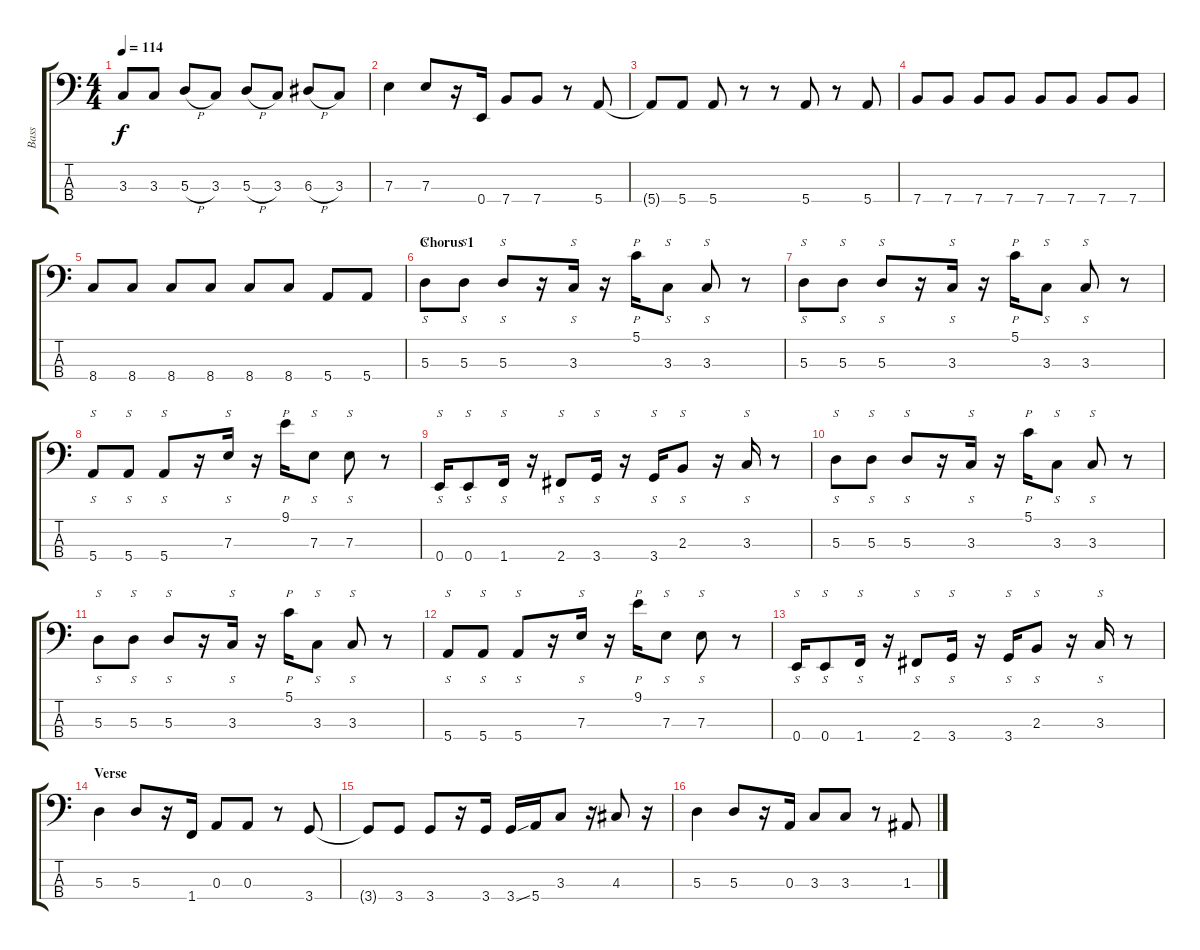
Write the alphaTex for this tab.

\track ("Bass" "Bass") {instrument electricbassfinger}
\staff {score tabs}
\tuning (G2 D2 A1 E1) {hide}
\ts (4 4)
\tempo 114
\clef f4
\ks c
3.3{t}.8{dy f} 3.3.8 5.3{h}.8 3.3.8 5.3{h}.8 3.3.8 6.3{h}.8 3.3.8 |
7.3.4 7.3.8 r.16 0.4.16 7.4.8 7.4.8 r.8 5.4.8 |
5.4{t}.8 5.4.8 5.4.8 r.8 r.8 5.4.8 r.8 5.4.8 |
7.4.8 7.4.8 7.4.8 7.4.8 7.4.8 7.4.8 7.4.8 7.4.8 |
8.4.8 8.4.8 8.4.8 8.4.8 8.4.8 8.4.8 5.4.8 5.4.8 |
\section ("" "Chorus 1")
5.3.8{s instrument slapbass1} 5.3.8{s} 5.3.8{s} r.16 3.3.16{s} r.16 5.1.16{p} 3.3.8{s} 3.3.8{s} r.8 |
5.3.8{s} 5.3.8{s} 5.3.8{s} r.16 3.3.16{s} r.16 5.1.16{p} 3.3.8{s} 3.3.8{s} r.8 |
5.4.8{s} 5.4.8{s} 5.4.8{s} r.16 7.3.16{s} r.16 9.1.16{p} 7.3.8{s} 7.3.8{s} r.8 |
0.4.16{s} 0.4.8{s} 1.4.16{s} r.16 2.4.8{s} 3.4.16{s} r.16 3.4.16{s} 2.3.8{s} r.16 3.3.16{s} r.8 |
5.3.8{s} 5.3.8{s} 5.3.8{s} r.16 3.3.16{s} r.16 5.1.16{p} 3.3.8{s} 3.3.8{s} r.8 |
5.3.8{s} 5.3.8{s} 5.3.8{s} r.16 3.3.16{s} r.16 5.1.16{p} 3.3.8{s} 3.3.8{s} r.8 |
5.4.8{s} 5.4.8{s} 5.4.8{s} r.16 7.3.16{s} r.16 9.1.16{p} 7.3.8{s} 7.3.8{s} r.8 |
0.4.16{s} 0.4.8{s} 1.4.16{s} r.16 2.4.8{s} 3.4.16{s} r.16 3.4.16{s} 2.3.8{s} r.16 3.3.16{s} r.8 |
\section ("" "Verse")
5.3.4{instrument electricbassfinger} 5.3.8 r.16 1.4.16 0.3.8 0.3.8 r.8 3.4.8 |
3.4{t}.8 3.4.8 3.4.8 r.16 3.4.16 3.4{ss}.16 5.4.16 3.3.8 r.16 4.3.8 r.16 |
5.3.4 5.3.8 r.16 0.3.16 3.3.8 3.3.8 r.8 1.3.8
